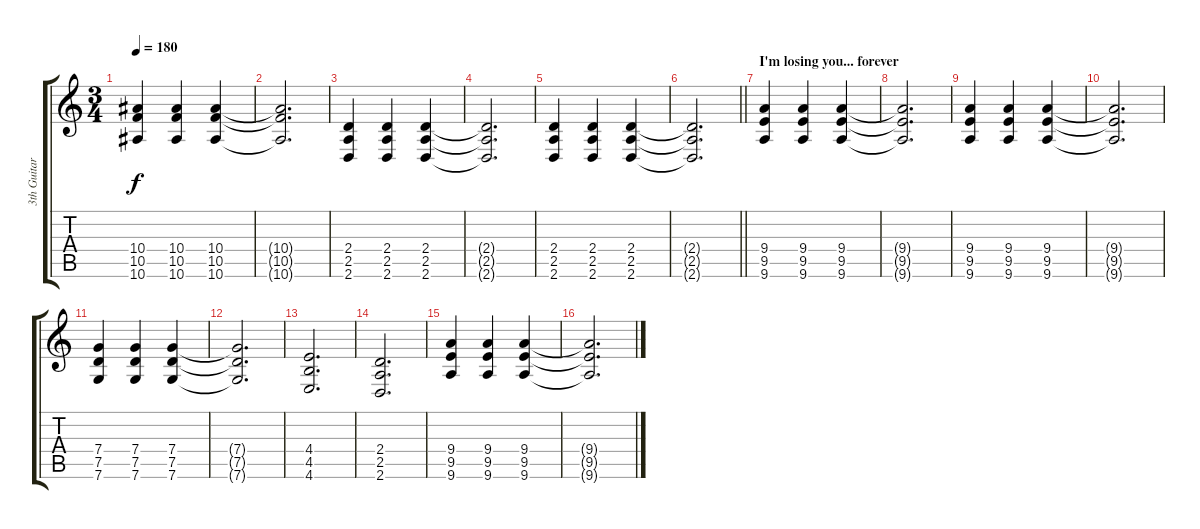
\track ("3th Guitar" "3th Guitar") {instrument distortionguitar}
\staff {score tabs}
\tuning (D4 A3 F3 C3 G2 C2) {hide}
\ts (3 4)
\tempo 180
\clef g2
\ks c
(10.4 10.5 10.6).4{dy f} (10.4 10.5 10.6).4 (10.4 10.5 10.6).4 |
(10.4{t} 10.5{t} 10.6{t}).2{d} |
(2.4 2.5 2.6).4 (2.4 2.5 2.6).4 (2.4 2.5 2.6).4 |
(2.4{t} 2.5{t} 2.6{t}).2{d} |
(2.4 2.5 2.6).4 (2.4 2.5 2.6).4 (2.4 2.5 2.6).4 |
\barLineRight lightlight
(2.4{t} 2.5{t} 2.6{t}).2{d} |
\section ("" "I'm losing you... forever")
(9.4 9.5 9.6).4 (9.4 9.5 9.6).4 (9.4 9.5 9.6).4 |
(9.4{t} 9.5{t} 9.6{t}).2{d} |
(9.4 9.5 9.6).4 (9.4 9.5 9.6).4 (9.4 9.5 9.6).4 |
(9.4{t} 9.5{t} 9.6{t}).2{d} |
(7.4 7.5 7.6).4 (7.4 7.5 7.6).4 (7.4 7.5 7.6).4 |
(7.4{t} 7.5{t} 7.6{t}).2{d} |
(4.4 4.5 4.6).2{d} |
(2.4 2.5 2.6).2{d} |
(9.4 9.5 9.6).4 (9.4 9.5 9.6).4 (9.4 9.5 9.6).4 |
(9.4{t} 9.5{t} 9.6{t}).2{d}
